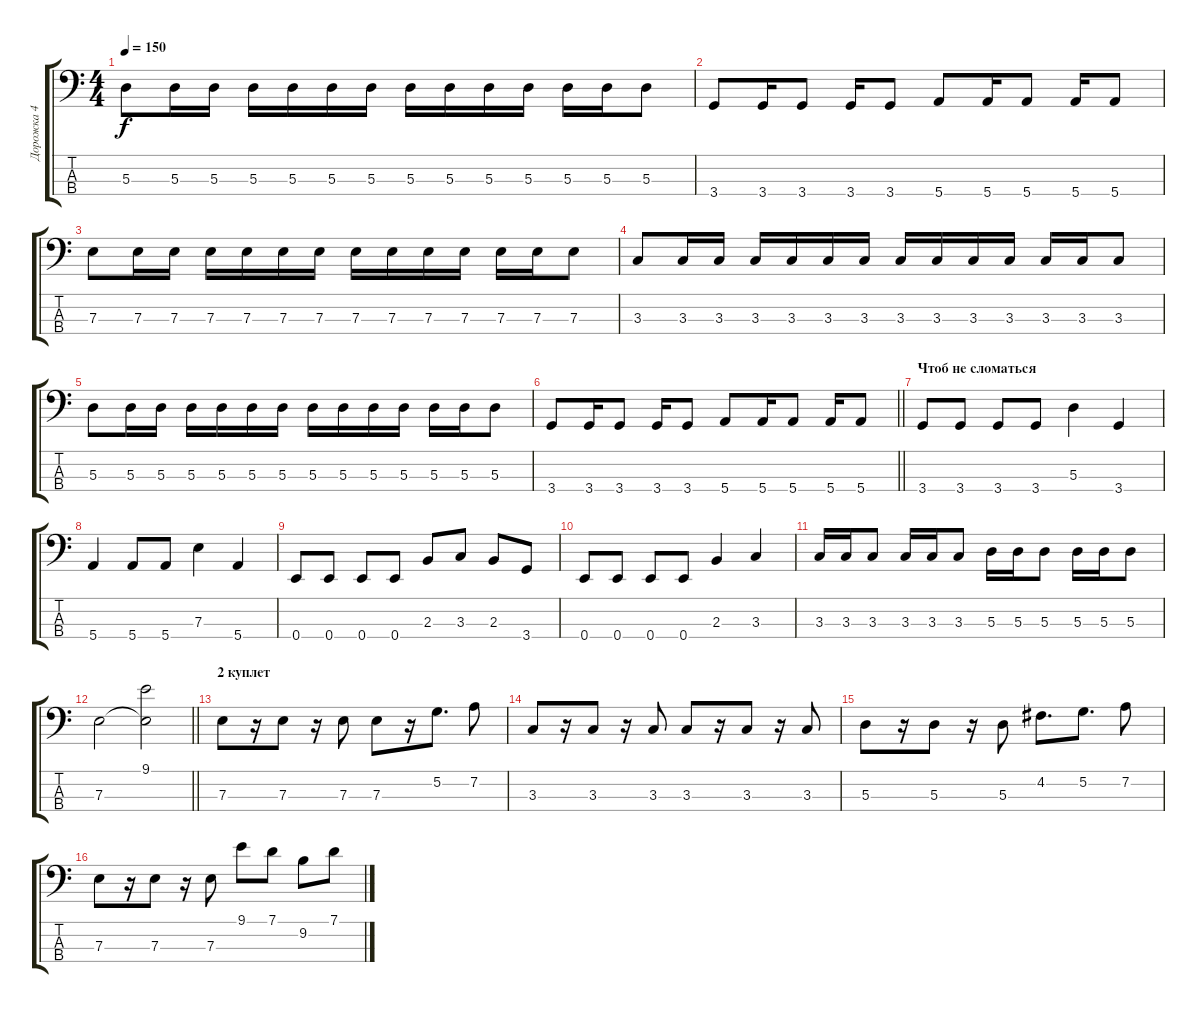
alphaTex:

\track ("Дорожка 4" "Дорожка 4") {instrument electricbasspick}
\staff {score tabs}
\tuning (G2 D2 A1 E1) {hide}
\ts (4 4)
\tempo 150
\clef f4
\ks c
5.3.8{dy f} 5.3.16 5.3.16 5.3.16 5.3.16 5.3.16 5.3.16 5.3.16 5.3.16 5.3.16 5.3.16 5.3.16 5.3.16 5.3.8 |
3.4.8 3.4.16 3.4.8 3.4.16 3.4.8 5.4.8 5.4.16 5.4.8 5.4.16 5.4.8 |
7.3.8 7.3.16 7.3.16 7.3.16 7.3.16 7.3.16 7.3.16 7.3.16 7.3.16 7.3.16 7.3.16 7.3.16 7.3.16 7.3.8 |
3.3.8 3.3.16 3.3.16 3.3.16 3.3.16 3.3.16 3.3.16 3.3.16 3.3.16 3.3.16 3.3.16 3.3.16 3.3.16 3.3.8 |
5.3.8 5.3.16 5.3.16 5.3.16 5.3.16 5.3.16 5.3.16 5.3.16 5.3.16 5.3.16 5.3.16 5.3.16 5.3.16 5.3.8 |
\barLineRight lightlight
3.4.8 3.4.16 3.4.8 3.4.16 3.4.8 5.4.8 5.4.16 5.4.8 5.4.16 5.4.8 |
\section ("" "Чтоб не сломаться")
3.4.8 3.4.8 3.4.8 3.4.8 5.3.4 3.4.4 |
5.4.4 5.4.8 5.4.8 7.3.4 5.4.4 |
0.4.8 0.4.8 0.4.8 0.4.8 2.3.8 3.3.8 2.3.8 3.4.8 |
0.4.8 0.4.8 0.4.8 0.4.8 2.3.4 3.3.4 |
3.3.16 3.3.16 3.3.8 3.3.16 3.3.16 3.3.8 5.3.16 5.3.16 5.3.8 5.3.16 5.3.16 5.3.8 |
\barLineRight lightlight
7.3.2 (9.1 7.3{t}).2 |
\section ("" "2 куплет")
7.3.8 r.16 7.3.8 r.16 7.3.8 7.3.8 r.16 5.2.8{d} 7.2.8 |
3.3.8 r.16 3.3.8 r.16 3.3.8 3.3.8 r.16 3.3.8 r.16 3.3.8 |
5.3.8 r.16 5.3.8 r.16 5.3.8 4.2.8{d} 5.2.8{d} 7.2.8 |
7.3.8 r.16 7.3.8 r.16 7.3.8 9.1.8 7.1.8 9.2.8 7.1.8
